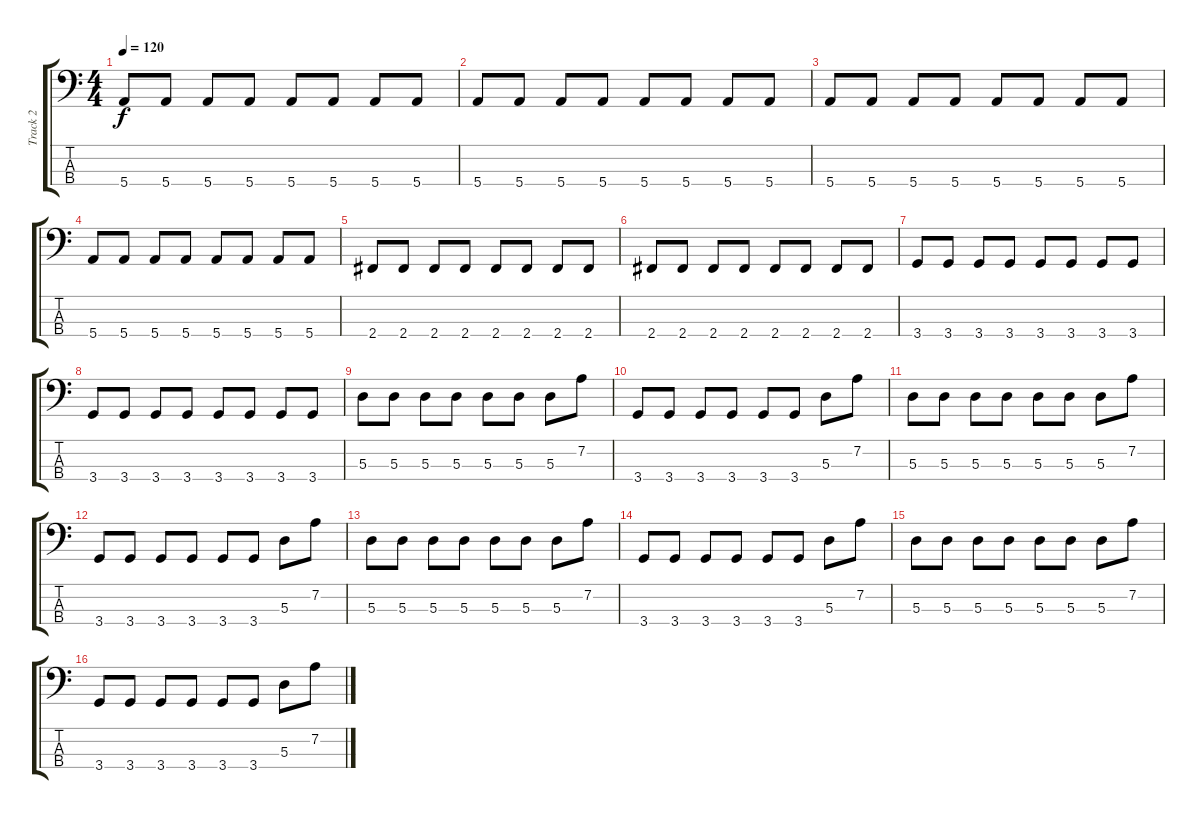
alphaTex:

\track ("Track 2" "Track 2") {instrument electricbassfinger}
\staff {score tabs}
\tuning (G2 D2 A1 E1) {hide}
\ts (4 4)
\tempo 120
\clef f4
\ks c
5.4.8{dy f} 5.4.8 5.4.8 5.4.8 5.4.8 5.4.8 5.4.8 5.4.8 |
5.4.8 5.4.8 5.4.8 5.4.8 5.4.8 5.4.8 5.4.8 5.4.8 |
5.4.8 5.4.8 5.4.8 5.4.8 5.4.8 5.4.8 5.4.8 5.4.8 |
5.4.8 5.4.8 5.4.8 5.4.8 5.4.8 5.4.8 5.4.8 5.4.8 |
2.4.8 2.4.8 2.4.8 2.4.8 2.4.8 2.4.8 2.4.8 2.4.8 |
2.4.8 2.4.8 2.4.8 2.4.8 2.4.8 2.4.8 2.4.8 2.4.8 |
3.4.8 3.4.8 3.4.8 3.4.8 3.4.8 3.4.8 3.4.8 3.4.8 |
3.4.8 3.4.8 3.4.8 3.4.8 3.4.8 3.4.8 3.4.8 3.4.8 |
5.3.8 5.3.8 5.3.8 5.3.8 5.3.8 5.3.8 5.3.8 7.2.8 |
3.4.8 3.4.8 3.4.8 3.4.8 3.4.8 3.4.8 5.3.8 7.2.8 |
5.3.8 5.3.8 5.3.8 5.3.8 5.3.8 5.3.8 5.3.8 7.2.8 |
3.4.8 3.4.8 3.4.8 3.4.8 3.4.8 3.4.8 5.3.8 7.2.8 |
5.3.8 5.3.8 5.3.8 5.3.8 5.3.8 5.3.8 5.3.8 7.2.8 |
3.4.8 3.4.8 3.4.8 3.4.8 3.4.8 3.4.8 5.3.8 7.2.8 |
5.3.8 5.3.8 5.3.8 5.3.8 5.3.8 5.3.8 5.3.8 7.2.8 |
3.4.8 3.4.8 3.4.8 3.4.8 3.4.8 3.4.8 5.3.8 7.2.8
